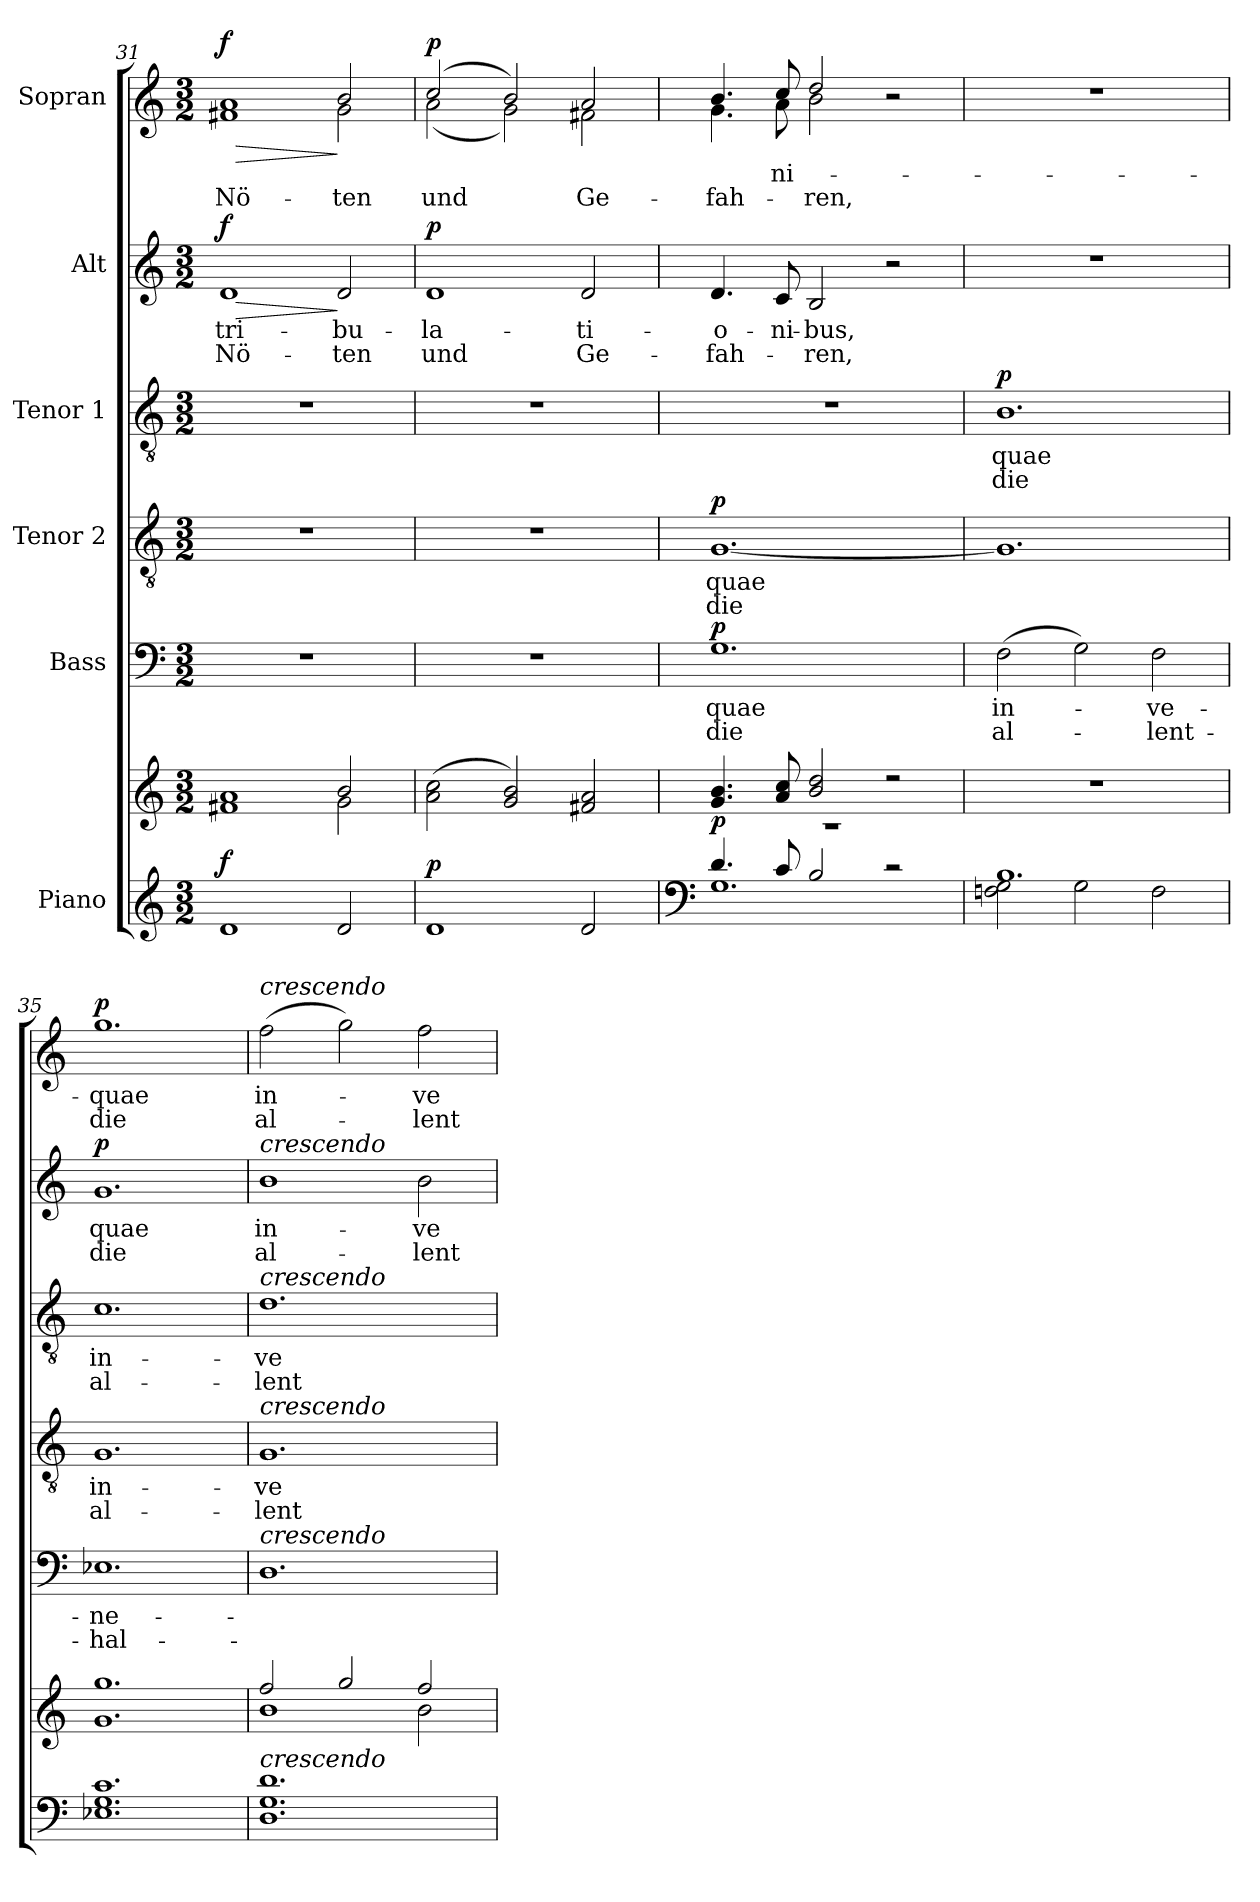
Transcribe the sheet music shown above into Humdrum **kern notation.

**kern	**kern	**dynam	**kern	**text	**text	**dynam	**kern	**text	**text	**dynam	**kern	**text	**text	**dynam	**kern	**text	**text	**dynam	**kern	**text	**text	**dynam
*part6	*part6	*part6	*part5	*part5	*part5	*part5	*part4	*part4	*part4	*part4	*part3	*part3	*part3	*part3	*part2	*part2	*part2	*part2	*part1	*part1	*part1	*part1
*staff7	*staff6	*staff6/7	*staff5	*staff5	*staff5	*staff5	*staff4	*staff4	*staff4	*staff4	*staff3	*staff3	*staff3	*staff3	*staff2	*staff2	*staff2	*staff2	*staff1	*staff1	*staff1	*staff1
*I"Piano	*	*	*I"Bass	*	*	*	*I"Tenor 2	*	*	*	*I"Tenor 1	*	*	*	*I"Alt	*	*	*	*I"Sopran	*	*	*
*clefG2	*clefG2	*	*clefF4	*	*	*	*clefGv2	*	*	*	*clefGv2	*	*	*	*clefG2	*	*	*	*clefG2	*	*	*
*k[]	*k[]	*	*k[]	*	*	*	*k[]	*	*	*	*k[]	*	*	*	*k[]	*	*	*	*k[]	*	*	*
*M3/2	*M3/2	*	*M3/2	*	*	*	*M3/2	*	*	*	*M3/2	*	*	*	*M3/2	*	*	*	*M3/2	*	*	*
=31	=31	=31	=31	=31	=31	=31	=31	=31	=31	=31	=31	=31	=31	=31	=31	=31	=31	=31	=31	=31	=31	=31
*	*^	*	*	*	*	*	*	*	*	*	*	*	*	*	*	*	*	*	*	*	*	*
!	!	!	!	!	!	!	!	!	!	!	!	!	!	!	!	!	!LO:LY:b	!LO:LY:b	!LO:HP:b	!	!LO:LY:b	!	!LO:HP:b
*	*	*	*	*	*	*	*	*	*	*	*	*	*	*	*	*	*	*	*	*^	*	*	*
!	!	!	!LO:DY:a=2	!	!	!	!	!	!	!	!	!	!	!	!	!	!	!	!LO:DY:n=1:a	!	!	!	!LO:LY:b	!LO:DY:n=1:a
1d	1a	1f#X	f	1.r	.	.	.	1.r	.	.	.	1.r	.	.	.	1d	tri-	Nö-	> f	1a	1f#X	.	Nö-	> f
!	!	!	!	!	!	!	!	!	!	!	!	!	!	!	!	!	!LO:LY:b	!LO:LY:b	!	!	!	!LO:LY:b	!	!
!	!	!	!	!	!	!	!	!	!	!	!	!	!	!	!	!	!	!	!	!	!	!	!LO:LY:b	!
2d/	2b/	2g\	.	.	.	.	.	.	.	.	.	.	.	.	.	2d/	-bu-	-ten	]	2b/	2g\	.	-ten	]
=32	=32	=32	=32	=32	=32	=32	=32	=32	=32	=32	=32	=32	=32	=32	=32	=32	=32	=32	=32	=32	=32	=32	=32	=32
!	!	!	!	!	!	!	!	!	!	!	!	!	!	!	!	!	!LO:LY:b	!LO:LY:b	!	!	!	!LO:LY:b	!	!
!	!	!	!LO:DY:a=2	!	!	!	!	!	!	!	!	!	!	!	!	!	!	!	!LO:DY:a	!	!	!	!LO:LY:b	!LO:DY:a
*	*v	*v	*	*	*	*	*	*	*	*	*	*	*	*	*	*	*	*	*	*	*	*	*	*
1d	(2a\ 2cc\	p	1.r	.	.	.	1.r	.	.	.	1.r	.	.	.	1d	-la-	und	p	(2cc/	(2a\	.	und	p
.	2g/ 2b/)	.	.	.	.	.	.	.	.	.	.	.	.	.	.	.	.	.	2b/)	2g\)	.	.	.
!	!	!	!	!	!	!	!	!	!	!	!	!	!	!	!	!LO:LY:b	!LO:LY:b	!	!	!	!LO:LY:b	!	!
!	!	!	!	!	!	!	!	!	!	!	!	!	!	!	!	!	!	!	!	!	!	!LO:LY:b	!
2d/	2f#X/ 2a/	.	.	.	.	.	.	.	.	.	.	.	.	.	2d/	-ti-	Ge-	.	2a/	2f#X\	.	Ge-	.
!!LO:PB:g=z	!!
=33	=33	=33	=33	=33	=33	=33	=33	=33	=33	=33	=33	=33	=33	=33	=33	=33	=33	=33	=33	=33	=33	=33	=33
*clefF4	*	*	*	*	*	*	*	*	*	*	*	*	*	*	*	*	*	*	*	*	*	*	*
*^	*^	*	*	*	*	*	*	*	*	*	*	*	*	*	*	*	*	*	*	*	*	*	*
!	!	!	!	!	!	!LO:LY:b	!LO:LY:b	!	!	!LO:LY:b	!LO:LY:b	!	!	!	!	!	!	!LO:LY:b	!LO:LY:b	!	!	!	!LO:LY:b	!	!
!	!	!	!	!LO:DY:a=2	!	!	!	!LO:DY:a	!	!	!	!LO:DY:a	!	!	!	!	!	!	!	!	!	!	!	!LO:LY:b	!
4.d/	1.G	4.g/ 4.b/	1.r	p	1.G	quae	die	p	[1.G	quae	die	p	1.r	.	.	.	4.d/	-o-	-fah-	.	4.b/	4.g\	.	-fah-	.
!	!	!	!	!	!	!	!	!	!	!	!	!	!	!	!	!	!	!LO:LY:b	!	!	!	!	!LO:LY:b	!	!
8c/	.	8a/ 8cc/	.	.	.	.	.	.	.	.	.	.	.	.	.	.	8c/	-ni-	.	.	8cc/	8a\	-ni-	.	.
!	!	!	!	!	!	!	!	!	!	!	!	!	!	!	!	!	!	!LO:LY:b	!LO:LY:b	!	!	!	!LO:LY:b	!	!
!	!	!	!	!	!	!	!	!	!	!	!	!	!	!	!	!	!	!	!	!	!	!	!	!LO:LY:b	!
2B/	.	2b/ 2dd/	.	.	.	.	.	.	.	.	.	.	.	.	.	.	2B/	-bus,	-ren,	.	2dd/	2b\	.	-ren,	.
2r	.	2r	.	.	.	.	.	.	.	.	.	.	.	.	.	.	2r	.	.	.	2r	2ryy	.	.	.
*	*	*v	*v	*	*	*	*	*	*	*	*	*	*	*	*	*	*	*	*	*	*	*	*	*	*
=34	=34	=34	=34	=34	=34	=34	=34	=34	=34	=34	=34	=34	=34	=34	=34	=34	=34	=34	=34	=34	=34	=34	=34	=34
!	!	!	!	!	!LO:LY:b	!LO:LY:b	!	!	!	!	!	!	!LO:LY:b	!LO:LY:b	!LO:DY:a	!	!	!	!	!	!	!	!	!
*	*	*	*	*	*	*	*	*	*	*	*	*	*	*	*	*	*	*	*	*v	*v	*	*	*
1.B	2Fn\ 2G\	1.r	.	(2F\	in-	al-	.	1.G]	.	.	.	1.B	quae	die	p	1.r	.	.	.	1.r	.	.	.
.	2G\	.	.	2G\)	.	.	.	.	.	.	.	.	.	.	.	.	.	.	.	.	.	.	.
!	!	!	!	!	!LO:LY:b	!LO:LY:b	!	!	!	!	!	!	!	!	!	!	!	!	!	!	!	!	!
.	2F\	.	.	2F\	-ve-	-lent-	.	.	.	.	.	.	.	.	.	.	.	.	.	.	.	.	.
=35	=35	=35	=35	=35	=35	=35	=35	=35	=35	=35	=35	=35	=35	=35	=35	=35	=35	=35	=35	=35	=35	=35	=35
!	!	!	!	!	!LO:LY:b	!LO:LY:b	!	!	!LO:LY:b	!LO:LY:b	!	!	!LO:LY:b	!LO:LY:b	!	!	!LO:LY:b	!LO:LY:b	!LO:DY:a	!	!LO:LY:b	!LO:LY:b	!LO:DY:a
*v	*v	*	*	*	*	*	*	*	*	*	*	*	*	*	*	*	*	*	*	*	*	*	*
1.E-X 1.G 1.c	1.g 1.gg	.	1.E-X	-ne-	-hal-	.	1.G	in-	al-	.	1.c	in-	al-	.	1.g	quae	die	p	1.gg	quae	die	p
=36	=36	=36	=36	=36	=36	=36	=36	=36	=36	=36	=36	=36	=36	=36	=36	=36	=36	=36	=36	=36	=36	=36
*	*^	*	*	*	*	*	*	*	*	*	*	*	*	*	*	*	*	*	*	*	*	*
!	!	!	!	!	!	!	!	!	!	!	!	!	!	!	!	!	!	!	!	!LO:TX:a:i:t=crescendo	!	!	!
!	!	!	!	!	!	!	!	!	!	!	!	!	!	!	!	!LO:TX:a:i:t=crescendo	!	!	!	!	!	!	!
!	!	!	!	!	!	!	!	!	!	!	!	!LO:TX:a:i:t=crescendo	!	!	!	!	!	!	!	!	!	!	!
!	!	!	!	!	!	!	!	!LO:TX:a:i:t=crescendo	!	!	!	!	!	!	!	!	!	!	!	!	!	!	!
!	!	!	!	!LO:TX:a:i:t=crescendo	!	!	!	!	!	!	!	!	!	!	!	!	!	!	!	!	!	!	!
!LO:TX:a:i:t=crescendo	!	!	!	!	!	!	!	!	!	!	!	!	!	!	!	!	!	!	!	!	!	!	!
!	!	!	!	!	!	!	!	!	!LO:LY:b	!LO:LY:b	!	!	!LO:LY:b	!LO:LY:b	!	!	!LO:LY:b	!LO:LY:b	!	!	!LO:LY:b	!LO:LY:b	!
1.D 1.G 1.d	2ff/	1b	.	1.D	.	.	.	1.G	-ve-	-lent-	.	1.d	-ve-	-lent-	.	1b	in-	al-	.	(2ff\	in-	al-	.
.	2gg/	.	.	.	.	.	.	.	.	.	.	.	.	.	.	.	.	.	.	2gg\)	.	.	.
!	!	!	!	!	!	!	!	!	!	!	!	!	!	!	!	!	!LO:LY:b	!LO:LY:b	!	!	!LO:LY:b	!LO:LY:b	!
.	2ff/	2b\	.	.	.	.	.	.	.	.	.	.	.	.	.	2b\	-ve-	-lent-	.	2ff\	-ve-	-lent-	.
*	*v	*v	*	*	*	*	*	*	*	*	*	*	*	*	*	*	*	*	*	*	*	*	*
=	=	=	=	=	=	=	=	=	=	=	=	=	=	=	=	=	=	=	=	=	=	=
*-	*-	*-	*-	*-	*-	*-	*-	*-	*-	*-	*-	*-	*-	*-	*-	*-	*-	*-	*-	*-	*-	*-
